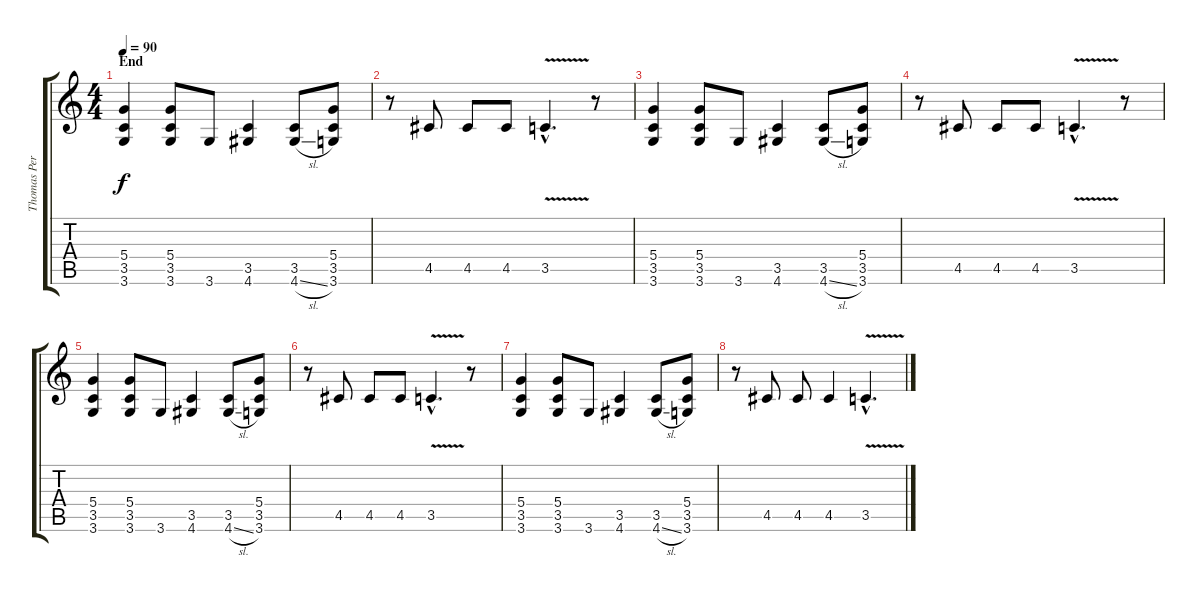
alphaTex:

\track ("Thomas Perlai" "Thomas Per") {instrument distortionguitar}
\staff {score tabs}
\tuning (E4 B3 G3 D3 A2 E2) {hide}
\ts (4 4)
\section ("" "End")
\tempo 90
\clef g2
\ks c
(5.4 3.5 3.6).4{dy f} (5.4 3.5 3.6).8 3.6.8 (3.5 4.6).4 (3.5 4.6{sl}).8 (5.4 3.5 3.6).8 |
r.8 4.5.8 4.5.8 4.5.8 3.5{v hac}.4{d} r.8 |
(5.4 3.5 3.6).4 (5.4 3.5 3.6).8 3.6.8 (3.5 4.6).4 (3.5 4.6{sl}).8 (5.4 3.5 3.6).8 |
r.8 4.5.8 4.5.8 4.5.8 3.5{v hac}.4{d} r.8 |
(5.4 3.5 3.6).4 (5.4 3.5 3.6).8 3.6.8 (3.5 4.6).4 (3.5 4.6{sl}).8 (5.4 3.5 3.6).8 |
r.8 4.5.8 4.5.8 4.5.8 3.5{v hac}.4{d} r.8 |
(5.4 3.5 3.6).4 (5.4 3.5 3.6).8 3.6.8 (3.5 4.6).4 (3.5 4.6{sl}).8 (5.4 3.5 3.6).8 |
r.8 4.5.8 4.5.8 4.5.4 3.5{v hac}.4{d}
